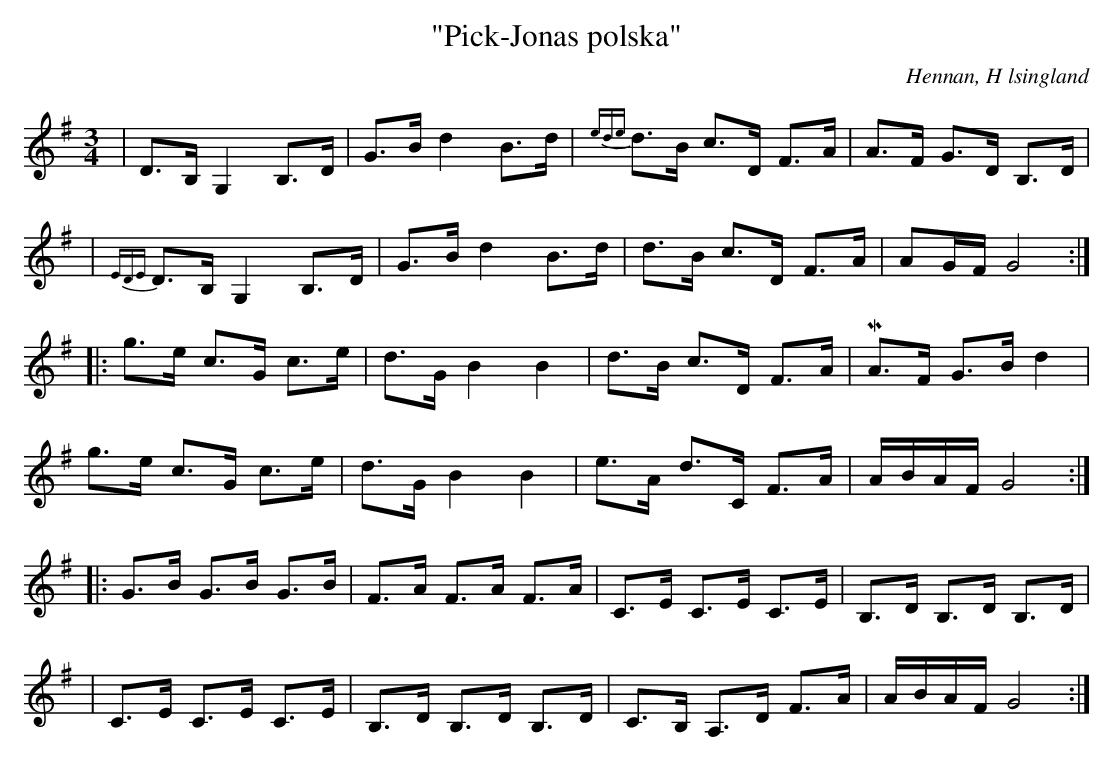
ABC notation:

X:1
T: "Pick-Jonas polska"
O: Hennan, H lsingland
M: 3/4
L: 1/8
K: G
|D>B, G,2 B,>D | G>B d2 B>d | {ede}d>B c>D F>A| A>F G>D B,>D|
|{EDE}D>B, G,2 B,>D|G>B d2 B>d | d>B c>D F>A| AG/F/ G4 :|
|:g>e c>G c>e | d>G B2 B2 | d>B c>D F>A|MA>F G>B d2|
g>e c>G c>e | d>G B2 B2 | e>A d>C F>A|A/B/A/F/ G4:|
|:G>B G>B G>B|F>A F>A F>A|C>E C>E C>E|B,>D B,>D B,>D|
|C>E C>E C>E|B,>D B,>D B,>D|C>B, A,>D F>A |A/B/A/F/ G4:|
